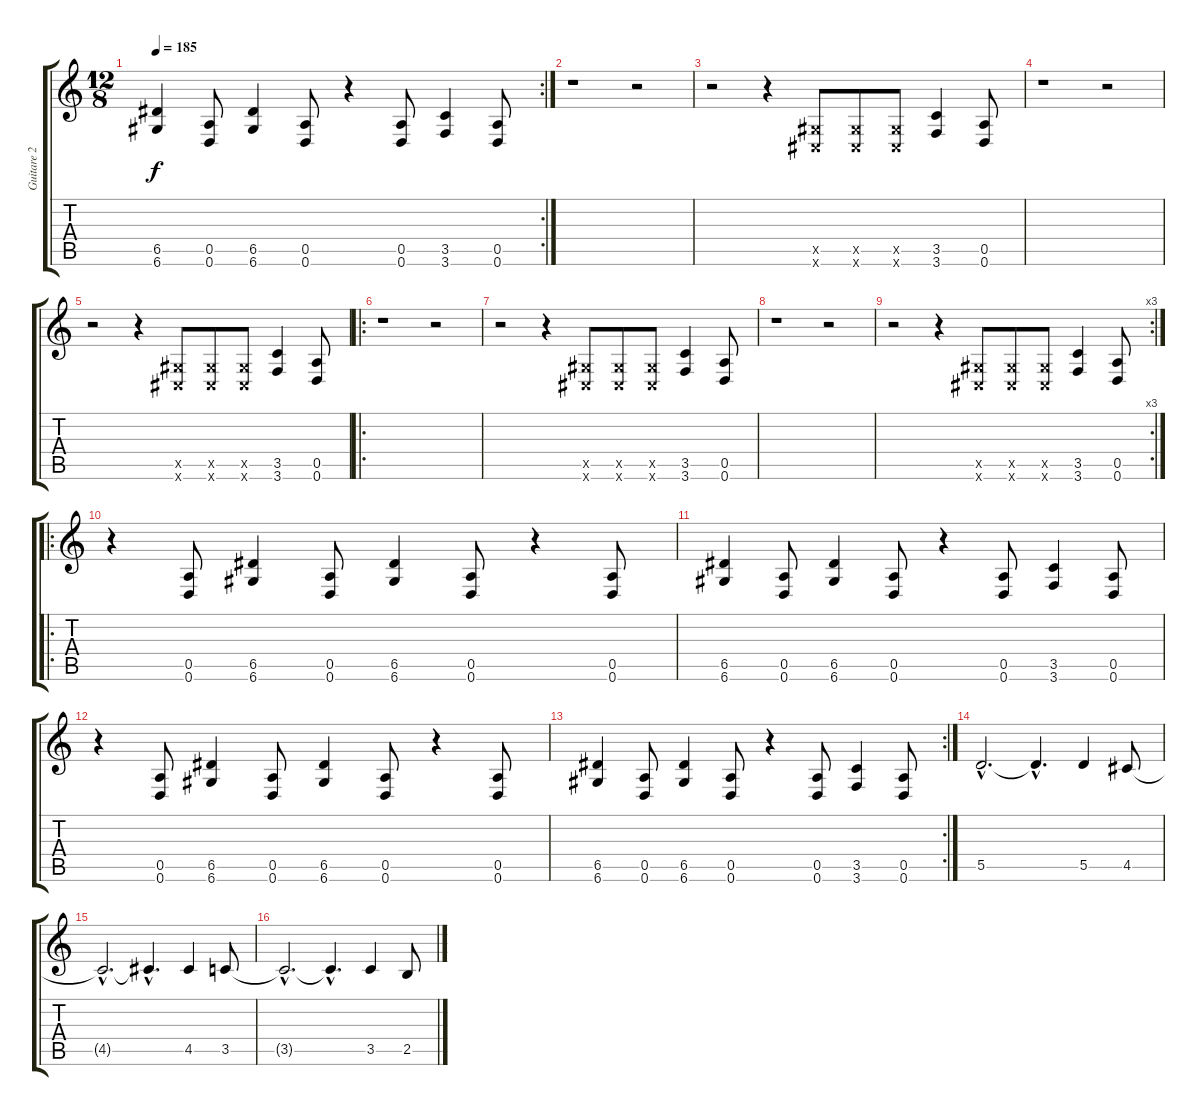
\track ("Guitare 2" "Guitare 2") {instrument distortionguitar}
\staff {score tabs}
\tuning (E4 B3 G3 D3 A2 D2) {hide}
\rc 2
\ts (12 8)
\tempo 185
\clef g2
\ks c
(6.5 6.6).4{dy f} (0.5 0.6).8 (6.5 6.6).4 (0.5 0.6).8 r.4 (0.5 0.6).8 (3.5 3.6).4 (0.5 0.6).8 |
r.1 r.2 |
r.2 r.4 (-1.5{x} -1.6{x}).8 (-1.5{x} -1.6{x}).8 (-1.5{x} -1.6{x}).8 (3.5 3.6).4 (0.5 0.6).8 |
r.1 r.2 |
r.2 r.4 (-1.5{x} -1.6{x}).8 (-1.5{x} -1.6{x}).8 (-1.5{x} -1.6{x}).8 (3.5 3.6).4 (0.5 0.6).8 |
\ro
r.1 r.2 |
r.2 r.4 (-1.5{x} -1.6{x}).8 (-1.5{x} -1.6{x}).8 (-1.5{x} -1.6{x}).8 (3.5 3.6).4 (0.5 0.6).8 |
r.1 r.2 |
\rc 3
r.2 r.4 (-1.5{x} -1.6{x}).8 (-1.5{x} -1.6{x}).8 (-1.5{x} -1.6{x}).8 (3.5 3.6).4 (0.5 0.6).8 |
\ro
r.4 (0.5 0.6).8 (6.5 6.6).4 (0.5 0.6).8 (6.5 6.6).4 (0.5 0.6).8 r.4 (0.5 0.6).8 |
(6.5 6.6).4 (0.5 0.6).8 (6.5 6.6).4 (0.5 0.6).8 r.4 (0.5 0.6).8 (3.5 3.6).4 (0.5 0.6).8 |
r.4 (0.5 0.6).8 (6.5 6.6).4 (0.5 0.6).8 (6.5 6.6).4 (0.5 0.6).8 r.4 (0.5 0.6).8 |
\rc 2
(6.5 6.6).4 (0.5 0.6).8 (6.5 6.6).4 (0.5 0.6).8 r.4 (0.5 0.6).8 (3.5 3.6).4 (0.5 0.6).8 |
5.5{hac}.2{d} 5.5{hac t}.4{d} 5.5.4 4.5.8 |
4.5{hac t}.2{d} 4.5{hac t}.4{d} 4.5.4 3.5.8 |
3.5{hac t}.2{d} 3.5{hac t}.4{d} 3.5.4 2.5.8
